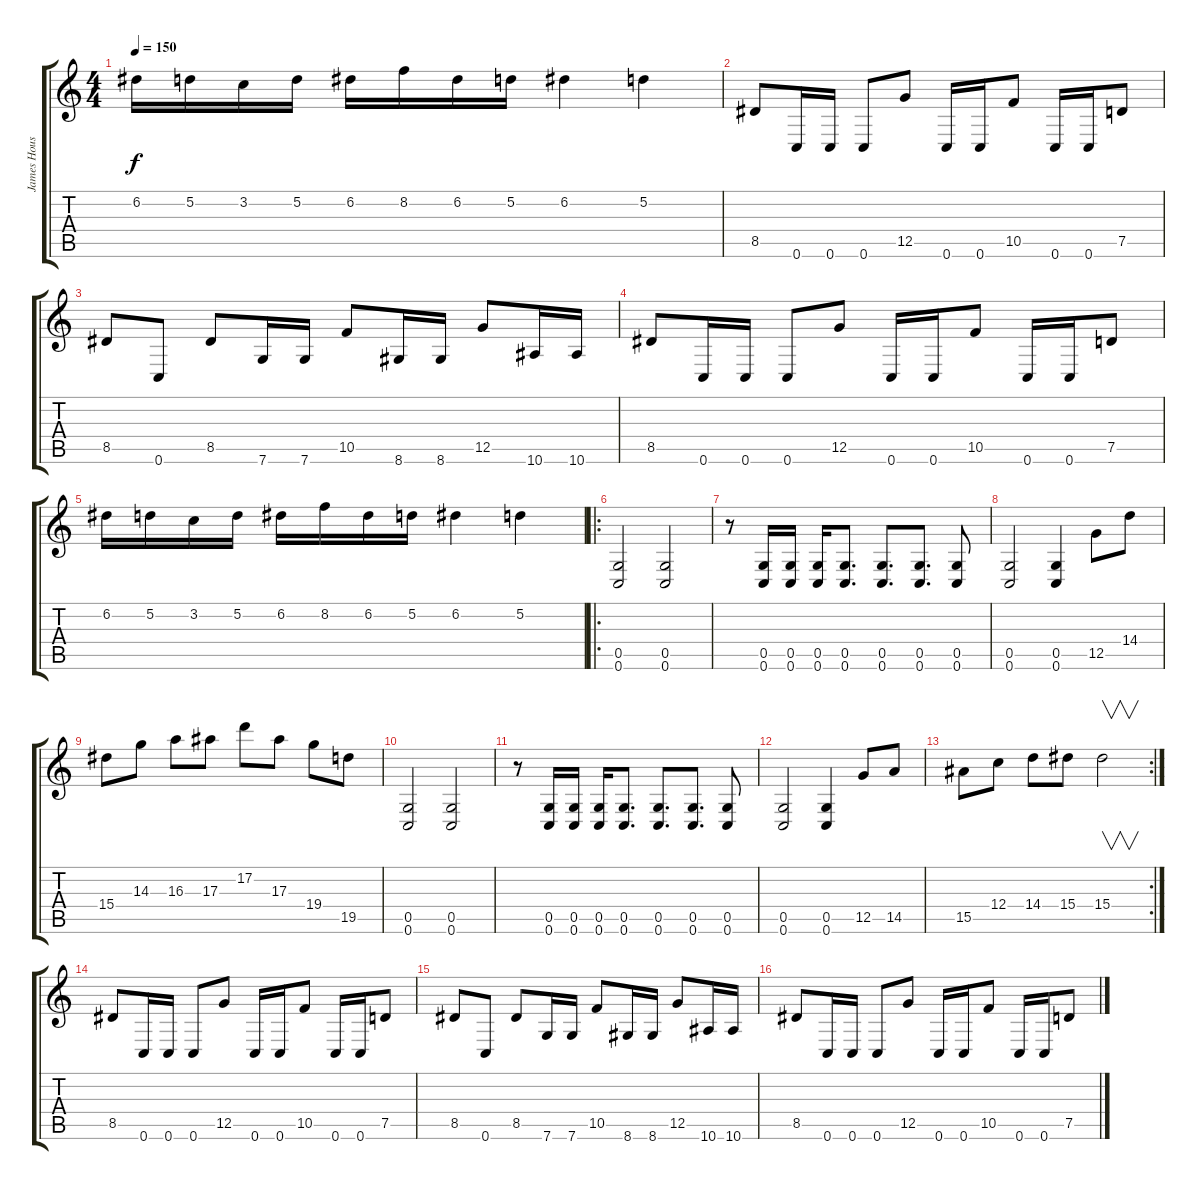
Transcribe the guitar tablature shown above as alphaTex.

\track ("James Houseman" "James Hous") {instrument distortionguitar}
\staff {score tabs}
\tuning (D4 A3 F3 C3 G2 C2) {hide}
\ts (4 4)
\tempo 150
\clef g2
\ks c
6.2.16{dy f} 5.2.16 3.2.16 5.2.16 6.2.16 8.2.16 6.2.16 5.2.16 6.2.4 5.2.4 |
8.5.8 0.6.16 0.6.16 0.6.8 12.5.8 0.6.16 0.6.16 10.5.8 0.6.16 0.6.16 7.5.8 |
8.5.8 0.6.8 8.5.8 7.6.16 7.6.16 10.5.8 8.6.16 8.6.16 12.5.8 10.6.16 10.6.16 |
8.5.8 0.6.16 0.6.16 0.6.8 12.5.8 0.6.16 0.6.16 10.5.8 0.6.16 0.6.16 7.5.8 |
6.2.16 5.2.16 3.2.16 5.2.16 6.2.16 8.2.16 6.2.16 5.2.16 6.2.4 5.2.4 |
\ro
(0.5 0.6).2 (0.5 0.6).2 |
r.8 (0.5 0.6).16 (0.5 0.6).16 (0.5 0.6).16 (0.5 0.6).8{d} (0.5 0.6).8{d} (0.5 0.6).8{d} (0.5 0.6).8 |
(0.5 0.6).2 (0.5 0.6).4 12.5.8 14.4.8 |
15.4.8 14.3.8 16.3.8 17.3.8 17.2.8 17.3.8 19.4.8 19.5.8 |
(0.5 0.6).2 (0.5 0.6).2 |
r.8 (0.5 0.6).16 (0.5 0.6).16 (0.5 0.6).16 (0.5 0.6).8{d} (0.5 0.6).8{d} (0.5 0.6).8{d} (0.5 0.6).8 |
(0.5 0.6).2 (0.5 0.6).4 12.5.8 14.5.8 |
\rc 2
15.5.8 12.4.8 14.4.8 15.4.8 15.4.2{v} |
8.5.8 0.6.16 0.6.16 0.6.8 12.5.8 0.6.16 0.6.16 10.5.8 0.6.16 0.6.16 7.5.8 |
8.5.8 0.6.8 8.5.8 7.6.16 7.6.16 10.5.8 8.6.16 8.6.16 12.5.8 10.6.16 10.6.16 |
8.5.8 0.6.16 0.6.16 0.6.8 12.5.8 0.6.16 0.6.16 10.5.8 0.6.16 0.6.16 7.5.8
